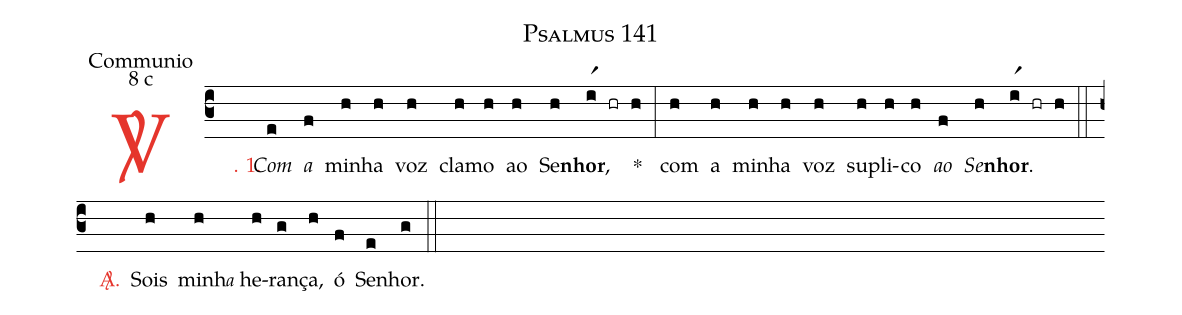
name: Psalmus 141;
office-part: Communio;
mode: 8;
mode-differentia: c;
%%
(c3)

<c><sp>V/</sp>. 1.</c>() <i>Com</i>(e) <i>a</i>(f) mi(h)nha(h) voz(h) cla(h)mo(h) ao(h) Se(h)<b>nhor</b>,(ir1 hr h) *(:) com(h) a(h) mi(h)nha(h) voz(h) su(h)pli(h)co(h) <i>ao</i>(f) <i>Se</i>(h)<b>nhor</b>.(ir1 hr h)

(::)

<nlba><c><sp>A/</sp>.</c>() Sois</nlba>(h) mi(h)nh<e>a</e> he(h)ran(g)ça,(h) ó(f) Se(e)nhor.(g)

(::)
